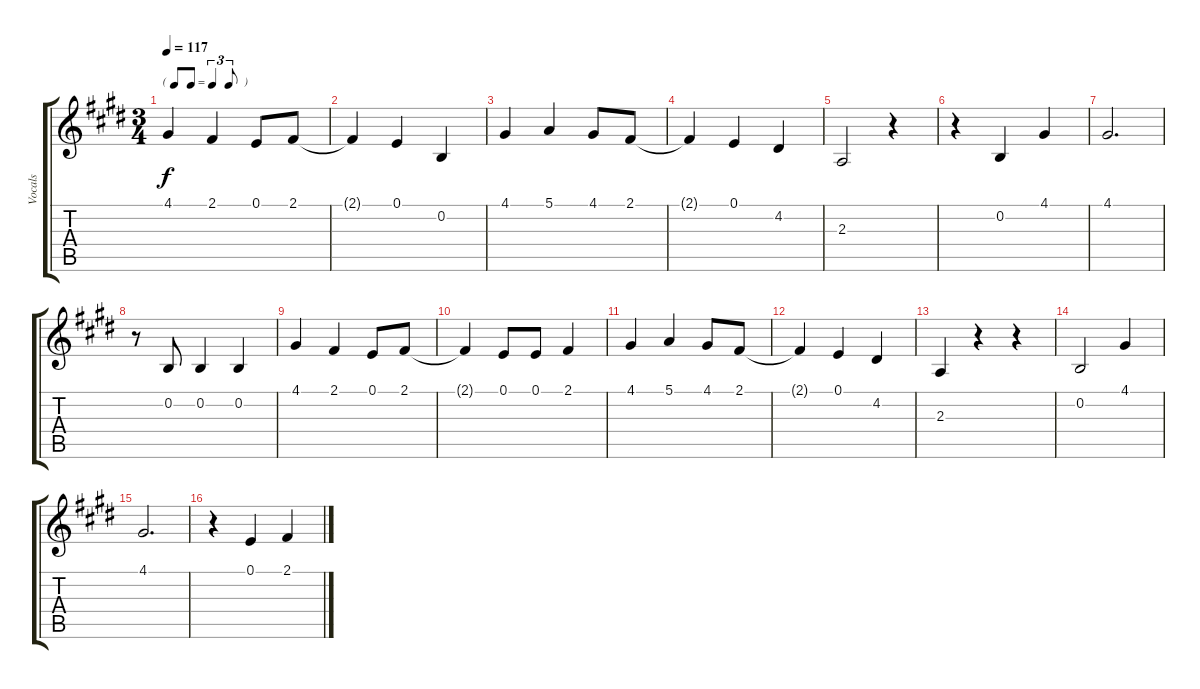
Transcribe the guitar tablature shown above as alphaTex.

\track ("Vocals" "Vocals") {instrument acousticgrandpiano}
\staff {score tabs}
\tuning (E4 B3 G3 D3 A2 E2) {hide}
\ts (3 4)
\tf triplet8th
\tempo 117
\clef g2
\ks e
4.1.4{dy f} 2.1.4 0.1.8 2.1.8 |
2.1{t}.4 0.1.4 0.2.4 |
4.1.4 5.1.4 4.1.8 2.1.8 |
2.1{t}.4 0.1.4 4.2.4 |
2.3.2 r.4 |
r.4 0.2.4 4.1.4 |
4.1.2{d} |
r.8 0.2.8 0.2.4 0.2.4 |
4.1.4 2.1.4 0.1.8 2.1.8 |
2.1{t}.4 0.1.8 0.1.8 2.1.4 |
4.1.4 5.1.4 4.1.8 2.1.8 |
2.1{t}.4 0.1.4 4.2.4 |
2.3.4 r.4 r.4 |
0.2.2 4.1.4 |
4.1.2{d} |
r.4 0.1.4 2.1.4
